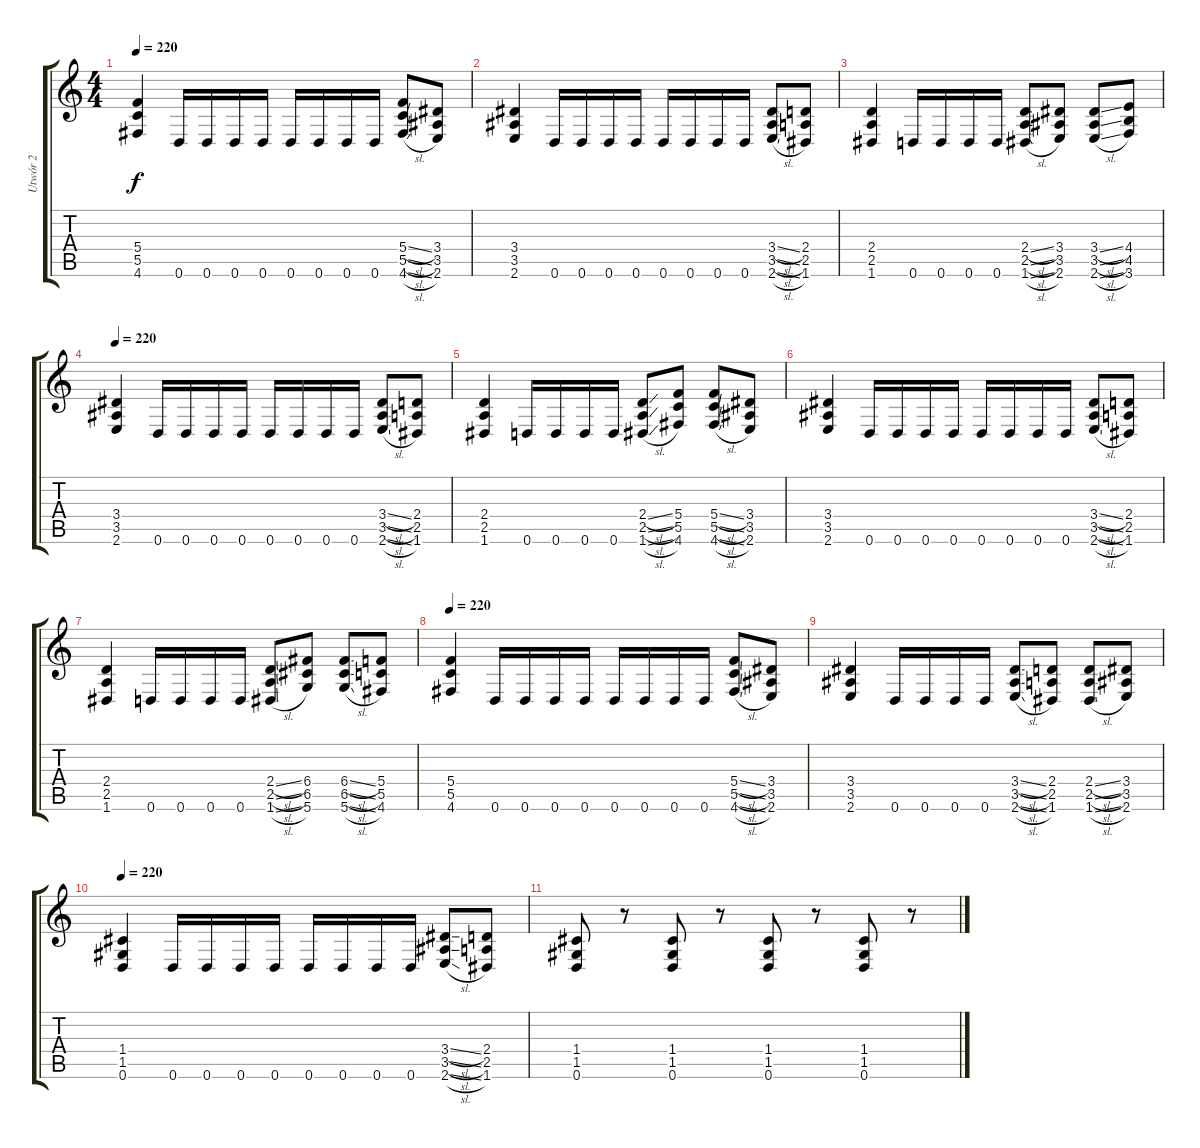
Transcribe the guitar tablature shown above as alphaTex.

\track ("Utwór 2" "Utwór 2") {instrument distortionguitar}
\staff {score tabs}
\tuning (D4 A3 F3 C3 G2 D2) {hide}
\ts (4 4)
\tempo 220
\clef g2
\ks c
(5.4 5.5 4.6).4{dy f} 0.6.16 0.6.16 0.6.16 0.6.16 0.6.16 0.6.16 0.6.16 0.6.16 (5.4{sl} 5.5{sl} 4.6{sl}).8 (3.4 3.5 2.6).8 |
(3.4 3.5 2.6).4 0.6.16 0.6.16 0.6.16 0.6.16 0.6.16 0.6.16 0.6.16 0.6.16 (3.4{sl} 3.5{sl} 2.6{sl}).8 (2.4 2.5 1.6).8 |
(2.4 2.5 1.6).4 0.6.16 0.6.16 0.6.16 0.6.16 (2.4{sl} 2.5{sl} 1.6{sl}).8 (3.4 3.5 2.6).8 (3.4{sl} 3.5{sl} 2.6{sl}).8 (4.4 4.5 3.6).8 |
\tempo 220
(3.4 3.5 2.6).4 0.6.16 0.6.16 0.6.16 0.6.16 0.6.16 0.6.16 0.6.16 0.6.16 (3.4{sl} 3.5{sl} 2.6{sl}).8 (2.4 2.5 1.6).8 |
(2.4 2.5 1.6).4 0.6.16 0.6.16 0.6.16 0.6.16 (2.4{sl} 2.5{sl} 1.6{sl}).8 (5.4 5.5 4.6).8 (5.4{sl} 5.5{sl} 4.6{sl}).8 (3.4 3.5 2.6).8 |
(3.4 3.5 2.6).4 0.6.16 0.6.16 0.6.16 0.6.16 0.6.16 0.6.16 0.6.16 0.6.16 (3.4{sl} 3.5{sl} 2.6{sl}).8 (2.4 2.5 1.6).8 |
(2.4 2.5 1.6).4 0.6.16 0.6.16 0.6.16 0.6.16 (2.4{sl} 2.5{sl} 1.6{sl}).8 (6.4 6.5 5.6).8 (6.4{sl} 6.5{sl} 5.6{sl}).8 (5.4 5.5 4.6).8 |
\tempo 220
(5.4 5.5 4.6).4 0.6.16 0.6.16 0.6.16 0.6.16 0.6.16 0.6.16 0.6.16 0.6.16 (5.4{sl} 5.5{sl} 4.6{sl}).8 (3.4 3.5 2.6).8 |
(3.4 3.5 2.6).4 0.6.16 0.6.16 0.6.16 0.6.16 (3.4{sl} 3.5{sl} 2.6{sl}).8 (2.4 2.5 1.6).8 (2.4{sl} 2.5{sl} 1.6{sl}).8 (3.4 3.5 2.6).8 |
\tempo 220
(1.4 1.5 0.6).4 0.6.16 0.6.16 0.6.16 0.6.16 0.6.16 0.6.16 0.6.16 0.6.16 (3.4{sl} 3.5{sl} 2.6{sl}).8 (2.4 2.5 1.6).8 |
(1.4 1.5 0.6).8 r.8 (1.4 1.5 0.6).8 r.8 (1.4 1.5 0.6).8 r.8 (1.4 1.5 0.6).8 r.8
